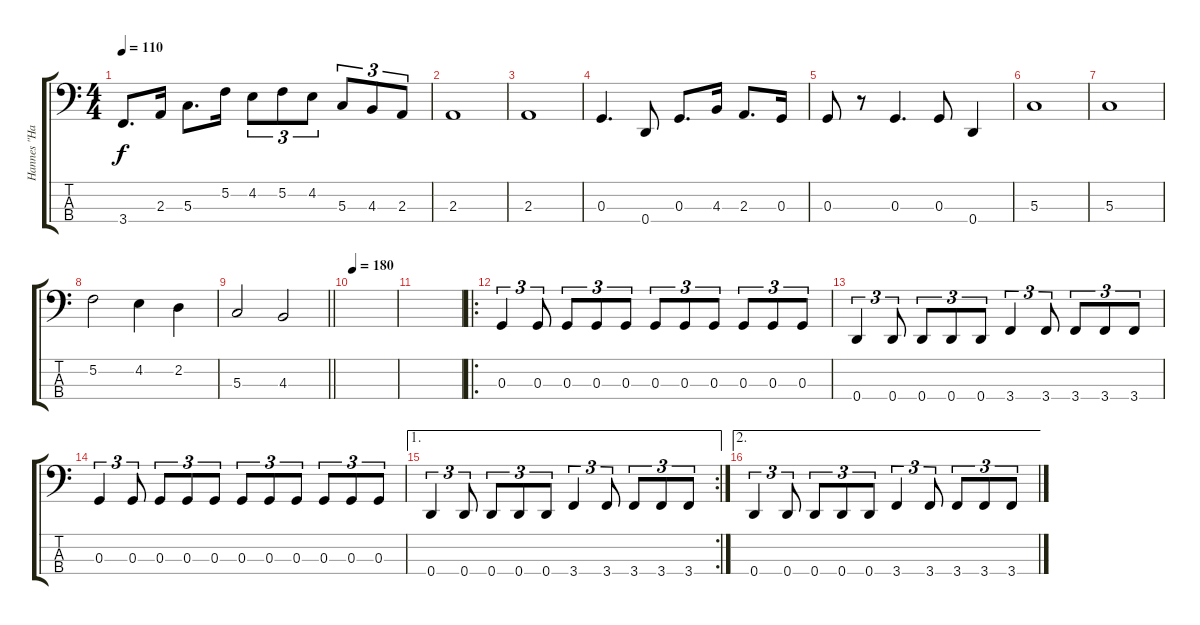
\track ("Hannes \"Hanu\" Horma" "Hannes \"Ha") {instrument electricbasspick}
\staff {score tabs}
\tuning (F2 C2 G1 D1) {hide}
\ts (4 4)
\tempo 110
\clef f4
\ks c
3.4.8{d dy f} 2.3.16 5.3.8{d} 5.2.16 4.2.8{tu (3 2)} 5.2.8{tu (3 2)} 4.2.8{tu (3 2)} 5.3.8{tu (3 2)} 4.3.8{tu (3 2)} 2.3.8{tu (3 2)} |
2.3.1 |
2.3.1 |
0.3.4{d} 0.4.8 0.3.8{d} 4.3.16 2.3.8{d} 0.3.16 |
0.3.8 r.8 0.3.4{d} 0.3.8 0.4.4 |
5.3.1 |
5.3.1 |
5.2.2 4.2.4 2.2.4 |
\barLineRight lightlight
5.3.2 4.3.2 |
\section ("" "")
\tempo 180
|
|
\ro
0.3.4{tu (3 2)} 0.3.8{tu (3 2)} 0.3.8{tu (3 2)} 0.3.8{tu (3 2)} 0.3.8{tu (3 2)} 0.3.8{tu (3 2)} 0.3.8{tu (3 2)} 0.3.8{tu (3 2)} 0.3.8{tu (3 2)} 0.3.8{tu (3 2)} 0.3.8{tu (3 2)} |
0.4.4{tu (3 2)} 0.4.8{tu (3 2)} 0.4.8{tu (3 2)} 0.4.8{tu (3 2)} 0.4.8{tu (3 2)} 3.4.4{tu (3 2)} 3.4.8{tu (3 2)} 3.4.8{tu (3 2)} 3.4.8{tu (3 2)} 3.4.8{tu (3 2)} |
0.3.4{tu (3 2)} 0.3.8{tu (3 2)} 0.3.8{tu (3 2)} 0.3.8{tu (3 2)} 0.3.8{tu (3 2)} 0.3.8{tu (3 2)} 0.3.8{tu (3 2)} 0.3.8{tu (3 2)} 0.3.8{tu (3 2)} 0.3.8{tu (3 2)} 0.3.8{tu (3 2)} |
\ae 1
\rc 2
0.4.4{tu (3 2)} 0.4.8{tu (3 2)} 0.4.8{tu (3 2)} 0.4.8{tu (3 2)} 0.4.8{tu (3 2)} 3.4.4{tu (3 2)} 3.4.8{tu (3 2)} 3.4.8{tu (3 2)} 3.4.8{tu (3 2)} 3.4.8{tu (3 2)} |
\ae 2
0.4.4{tu (3 2)} 0.4.8{tu (3 2)} 0.4.8{tu (3 2)} 0.4.8{tu (3 2)} 0.4.8{tu (3 2)} 3.4.4{tu (3 2)} 3.4.8{tu (3 2)} 3.4.8{tu (3 2)} 3.4.8{tu (3 2)} 3.4.8{tu (3 2)}
